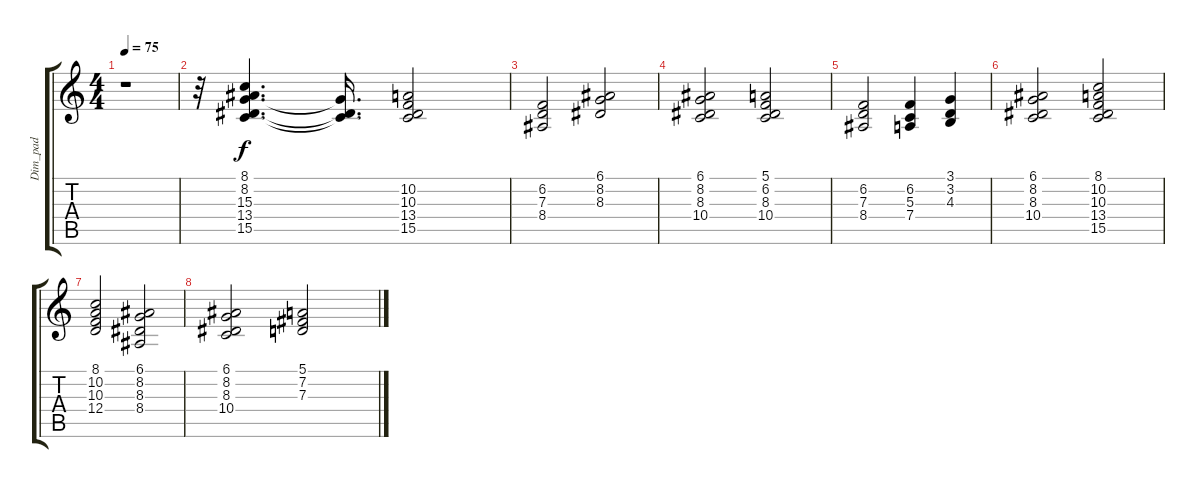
\track ("Dim_pad" "Dim_pad") {instrument pad2warm}
\staff {score tabs}
\tuning (E4 B3 G3 D3 A2 E2) {hide}
\ts (4 4)
\tempo 75
\clef g2
\ks c
r.1{dy f} |
r.32 (8.1 8.2 15.3 13.4 15.5).4{d} (8.2{t} 13.4{t} 15.5{t}).16{d} (10.2 10.3 13.4 15.5).2 |
(6.2 7.3 8.4).2 (6.1 8.2 8.3).2 |
(6.1 8.2 8.3 10.4).2 (5.1 6.2 8.3 10.4).2 |
(6.2 7.3 8.4).2 (6.2 5.3 7.4).4 (3.1 3.2 4.3).4 |
(6.1 8.2 8.3 10.4).2 (8.1 10.2 10.3 13.4 15.5).2 |
(8.1 10.2 10.3 12.4).2 (6.1 8.2 8.3 8.4).2 |
(6.1 8.2 8.3 10.4).2 (5.1 7.2 7.3).2
